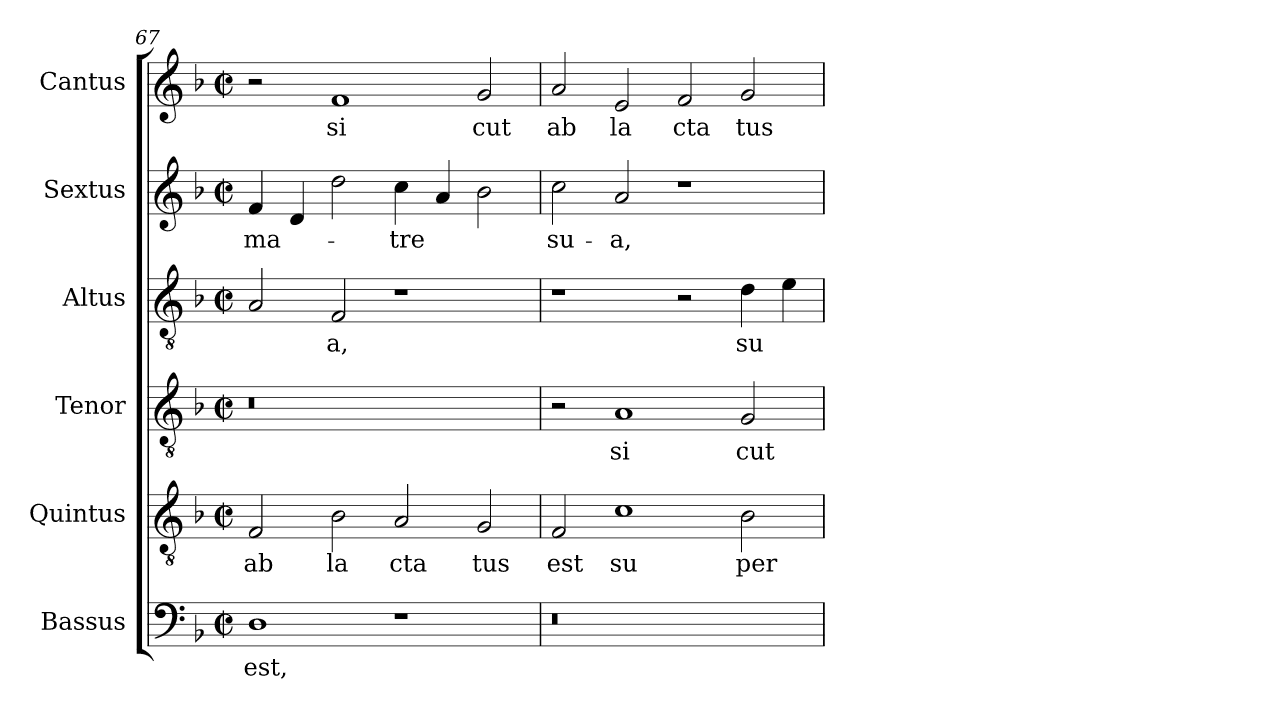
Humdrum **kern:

**kern	**text	**kern	**text	**kern	**text	**kern	**text	**kern	**text	**kern	**text
*part6	*part6	*part5	*part5	*part4	*part4	*part3	*part3	*part2	*part2	*part1	*part1
*staff6	*staff6	*staff5	*staff5	*staff4	*staff4	*staff3	*staff3	*staff2	*staff2	*staff1	*staff1
*I"Bassus	*	*I"Quintus	*	*I"Tenor	*	*I"Altus	*	*I"Sextus	*	*I"Cantus	*
*clefF4	*	*clefGv2	*	*clefGv2	*	*clefGv2	*	*clefG2	*	*clefG2	*
*k[b-]	*	*k[b-]	*	*k[b-]	*	*k[b-]	*	*k[b-]	*	*k[b-]	*
*F:	*	*F:	*	*F:	*	*F:	*	*F:	*	*F:	*
*M2/2	*	*M2/2	*	*M2/2	*	*M2/2	*	*M2/2	*	*M2/2	*
*met(c|)	*	*met(c|)	*	*met(c|)	*	*met(c|)	*	*met(c|)	*	*met(c|)	*
=67	=67	=67	=67	=67	=67	=67	=67	=67	=67	=67	=67
!	!LO:LY:b:cj	!	!LO:LY:b:cj	!	!	!	!	!	!LO:LY:b	!	!
1D	est,	2F/	ab	0r	.	2A/	.	4f/	ma-	2r	.
.	.	.	.	.	.	.	.	4d/	.	.	.
!	!	!	!LO:LY:b:cj	!	!	!	!LO:LY:b:cj	!	!	!	!LO:LY:b:cj
.	.	2B-\	la	.	.	2F/	a,	2dd\	.	1f	si
!	!	!	!LO:LY:b:cj	!	!	!	!	!	!LO:LY:b	!	!
1r	.	2A/	cta	.	.	1r	.	4cc\	-tre	.	.
.	.	.	.	.	.	.	.	4a/	.	.	.
!	!	!	!LO:LY:b:cj	!	!	!	!	!	!	!	!LO:LY:b:cj
.	.	2G/	tus	.	.	.	.	2b-\	.	2g/	cut
=68	=68	=68	=68	=68	=68	=68	=68	=68	=68	=68	=68
!	!	!	!LO:LY:b:cj	!	!	!	!	!	!LO:LY:b:cj	!	!LO:LY:b:cj
0r	.	2F/	est	2r	.	1r	.	2cc\	su-	2a/	ab
!	!	!	!LO:LY:b:cj	!	!LO:LY:b:cj	!	!	!	!LO:LY:b:cj	!	!LO:LY:b:cj
.	.	1c	su	1A	si	.	.	2a/	-a,	2e/	la
!	!	!	!	!	!	!	!	!	!	!	!LO:LY:b:cj
.	.	.	.	.	.	2r	.	1r	.	2f/	cta
!	!	!	!LO:LY:b:cj	!	!LO:LY:b:cj	!	!LO:LY:b:cj	!	!	!	!LO:LY:b:cj
.	.	2B-\	per	2G/	cut	4d\	su	.	.	2g/	tus
.	.	.	.	.	.	4e\	.	.	.	.	.
=	=	=	=	=	=	=	=	=	=	=	=
*-	*-	*-	*-	*-	*-	*-	*-	*-	*-	*-	*-
